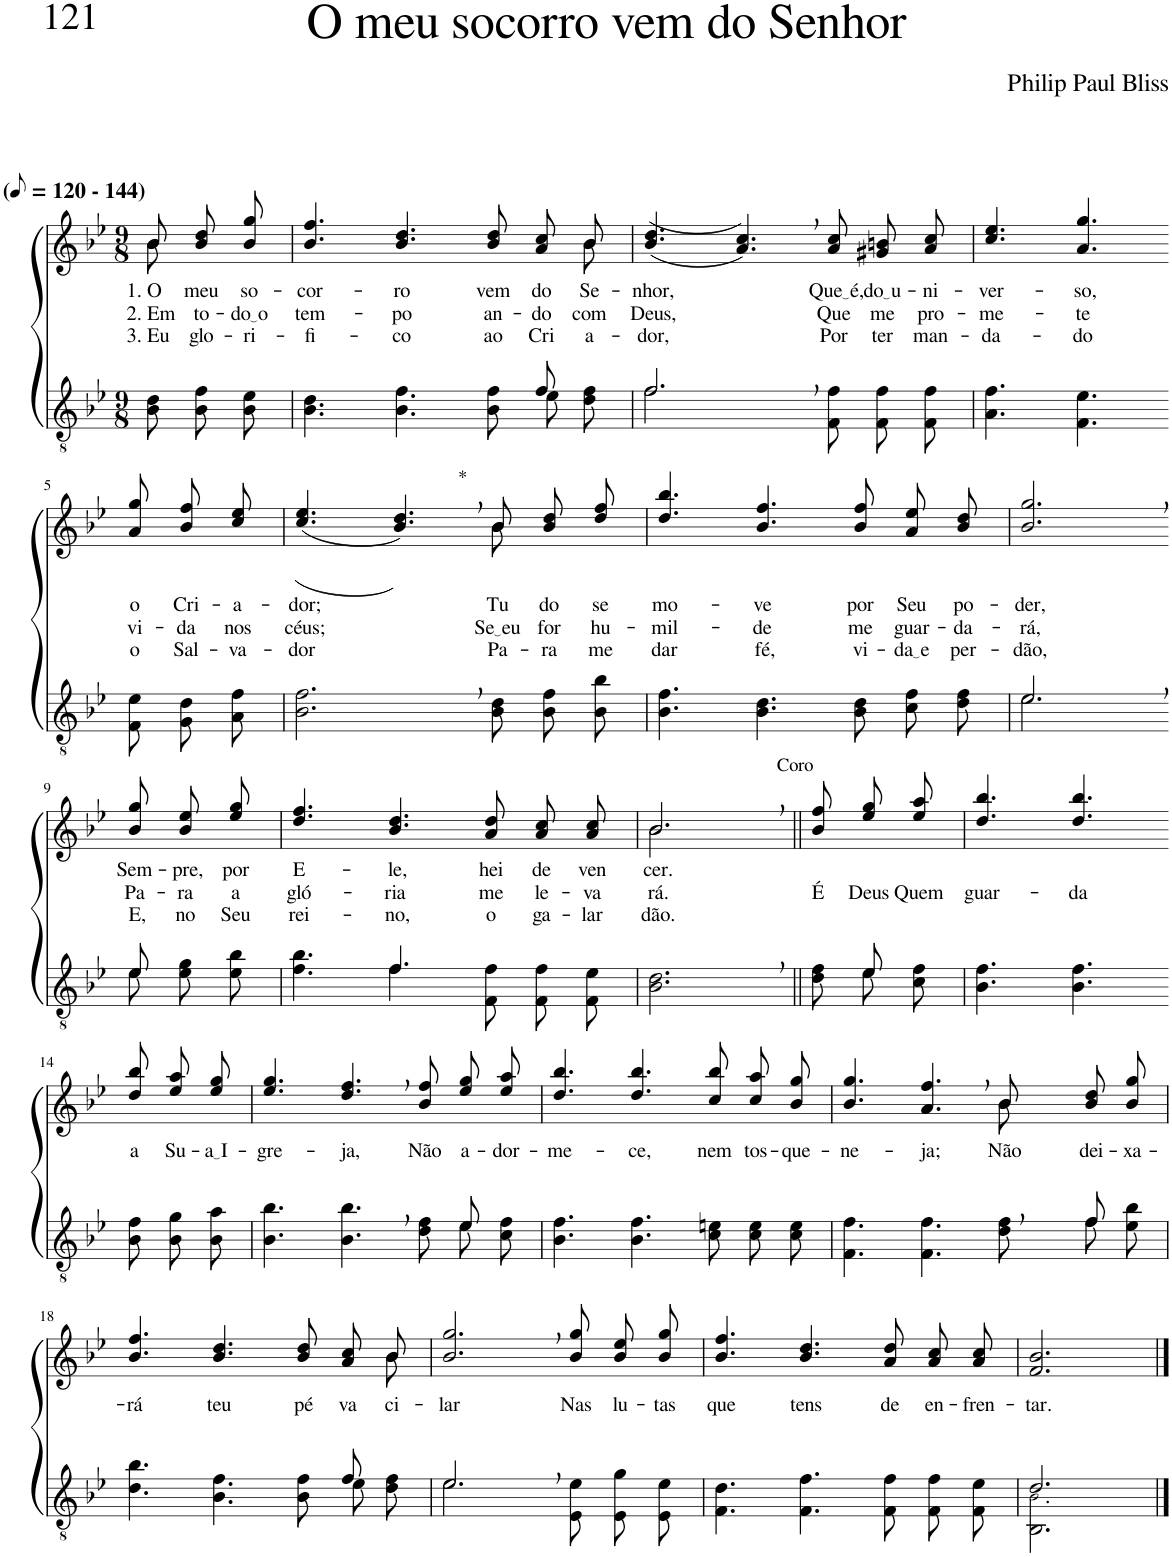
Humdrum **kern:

**kern	**kern	**text	**text	**text
*part2	*part1	*part1	*part1	*part1
*staff2	*staff1	*staff1	*staff1	*staff1
*I"Parte III e IV	*I"Parte I e II	*	*	*
*clefGv2	*clefG2	*	*	*
*Trd4c7	*Trd4c7	*	*	*
*k[b-e-]	*k[b-e-]	*	*	*
*M9/8	*M9/8	*	*	*
*MM60	*MM60	*	*	*
=1	=1	=1	=1	=1
*	*^	*	*	*
!	!LO:TX:a:B:t=(	!	!	!	!
!	!LO:TX:a:B:t=- 144)	!	!	!	!
!	!	!	!LO:LY:b	!LO:LY:b	!LO:LY:b
8B-\ 8d\L	8b-\L	8b-\	1. O	2. Em	3. Eu
!	!	!	!LO:LY:b	!LO:LY:b	!LO:LY:b
8B-\ 8f\	8b-\ 8dd\	4ryy	meu	to-	glo-
!	!	!	!LO:LY:b	!LO:LY:b	!LO:LY:b
8B-\ 8e-\J	8b-\ 8gg\J	.	so-	do o	-ri-
=2	=2	=2	=2	=2	=2
*^	*	*	*	*	*
!	!	!	!	!LO:LY:b	!LO:LY:b	!LO:LY:b
2..ryy	4.B-\ 4.d\	4.b-/ 4.ff/	1ryy	-cor-	tem-	-fi-
!	!	!	!	!LO:LY:b	!LO:LY:b	!LO:LY:b
.	4.B-\ 4.f\	4.b-/ 4.dd/	.	-ro	-po	-co
!	!	!	!	!LO:LY:b	!LO:LY:b	!LO:LY:b
.	8B-\ 8f\L	8b-\ 8dd\L	.	vem	an-	ao
!	!	!	!	!LO:LY:b	!LO:LY:b	!LO:LY:b
8f/	8e-\	8a\ 8cc\	.	do	-do	Cri-
!	!	!	!	!LO:LY:b	!LO:LY:b	!LO:LY:b
8ryy	8d\ 8f\J	8b-\J	8b-\	Se-	com	-a-
=3	=3	=3	=3	=3	=3	=3
!	!	!	!	!LO:LY:b	!LO:LY:b	!LO:LY:b
*	*	*v	*v	*	*	*
2.f,/	2.f\	((4.b-/ 4.dd/	-nhor,	Deus,	-dor,
.	.	4.a/, 4.cc/,))	.	.	.
!	!	!	!LO:LY:b	!LO:LY:b	!LO:LY:b
4.ryy	8F\ 8f\L	8a\ 8cc\L	Que é,	Que	Por
!	!	!	!LO:LY:b	!LO:LY:b	!LO:LY:b
.	8F\ 8f\	8g#X\ 8bn\	do u	me	ter
!	!	!	!LO:LY:b	!LO:LY:b	!LO:LY:b
.	8F\ 8f\J	8a\ 8cc\J	-ni-	pro-	man-
=4	=4	=4	=4	=4	=4
!	!	!	!LO:LY:b	!LO:LY:b	!LO:LY:b
*v	*v	*	*	*	*
4.A\ 4.f\	4.cc/ 4.ee-/	-ver-	-me-	-da-
!	!	!LO:LY:b	!LO:LY:b	!LO:LY:b
4.F\ 4.e-\	4.a/ 4.gg/	-so,	-te	-do
!!LO:LB:g=z
=5-	=5-	=5-	=5-	=5-
!	!	!LO:LY:b	!LO:LY:b	!LO:LY:b
8F\ 8e-\L	8a\ 8gg\L	o	vi-	o
!	!	!LO:LY:b	!LO:LY:b	!LO:LY:b
8G\ 8d\	8b-\ 8ff\	Cri-	-da	Sal-
!	!	!LO:LY:b	!LO:LY:b	!LO:LY:b
8A\ 8f\J	8cc\ 8ee-\J	-a-	nos	-va-
=6	=6	=6	=6	=6
!	!	!LO:LY:b	!LO:LY:b	!LO:LY:b
*	*^	*	*	*
2.B-\, 2.f\,	((4.cc/ 4.ee-/	2.ryy	-dor;	céus;	-dor
!	!LO:TX:a:t=*	!	!	!	!
.	4.b-/, 4.dd/,))	.	.	.	.
!	!	!	!	!	!LO:LY:b
!	!	!	!LO:LY:b	!LO:LY:b	!
8B-\ 8d\L	8b-\L	8b-\	Tu-	Se eu	Pa-
!	!	!	!LO:LY:b	!LO:LY:b	!LO:LY:b
8B-\ 8f\	8b-\ 8dd\	4ryy	-do	for	-ra
!	!	!	!LO:LY:b	!LO:LY:b	!LO:LY:b
8B-\ 8b-\J	8dd\ 8ff\J	.	se	hu-	me
*	*v	*v	*	*	*
=7	=7	=7	=7	=7
!	!	!LO:LY:b	!LO:LY:b	!LO:LY:b
4.B-\ 4.f\	4.dd/ 4.bb-/	mo-	-mil-	dar
!	!	!LO:LY:b	!LO:LY:b	!LO:LY:b
4.B-\ 4.d\	4.b-/ 4.ff/	-ve	-de	fé,
!	!	!LO:LY:b	!LO:LY:b	!LO:LY:b
8B-\ 8d\L	8b-\ 8ff\L	por	me	vi-
!	!	!LO:LY:b	!LO:LY:b	!LO:LY:b
8c\ 8f\	8a\ 8ee-\	Seu	guar-	da e
!	!	!LO:LY:b	!LO:LY:b	!LO:LY:b
8d\ 8f\J	8b-\ 8dd\J	po-	-da-	per-
=8	=8	=8	=8	=8
*^	*	*	*	*
!	!	!	!LO:LY:b	!LO:LY:b	!LO:LY:b
2.e-,/	2.e-\	2.b-/, 2.gg/,	-der,	-rá,	-dão,
!!LO:LB:g=z
=9-	=9-	=9-	=9-	=9-	=9-
!	!	!	!LO:LY:b	!LO:LY:b	!LO:LY:b
8e-\L	8e-/	8b-\ 8gg\L	Sem-	Pa-	E,
!	!	!	!LO:LY:b	!LO:LY:b	!LO:LY:b
8e-\ 8g\	4ryy	8b-\ 8ee-\	-pre,	-ra	no
!	!	!	!LO:LY:b	!LO:LY:b	!LO:LY:b
8e-\ 8b-\J	.	8ee-\ 8gg\J	por	a	Seu
=10	=10	=10	=10	=10	=10
!	!	!	!LO:LY:b	!LO:LY:b	!LO:LY:b
4.ryy	4.f\ 4.b-\	4.dd/ 4.ff/	E-	gló-	rei-
!	!	!	!LO:LY:b	!LO:LY:b	!LO:LY:b
4.f/	4.f\	4.b-/ 4.dd/	-le,	-ria	-no,
!	!	!	!LO:LY:b	!LO:LY:b	!LO:LY:b
4.ryy	8F\ 8f\L	8a\ 8dd\L	hei	me	o
!	!	!	!LO:LY:b	!LO:LY:b	!LO:LY:b
.	8F\ 8f\	8a\ 8cc\	de	le-	ga-
!	!	!	!LO:LY:b	!LO:LY:b	!LO:LY:b
.	8F\ 8e-\J	8a\ 8cc\J	ven-	-va-	-lar-
=11	=11	=11	=11	=11	=11
*	*	*^	*	*	*
!	!	!LO:TX:a:t=Coro	!	!	!	!
!	!	!	!	!LO:LY:b	!LO:LY:b	!LO:LY:b
*v	*v	*	*	*	*	*
2.B-\, 2.d\,	2.b-,/	2.b-\	-cer.	-rá.	-dão.
=12||	=12||	=12||	=12||	=12||	=12||
*^	*	*	*	*	*
!	!	!	!	!	!LO:LY:b	!
*	*	*v	*v	*	*	*
8ryy	8d\ 8f\L	8b-\ 8ff\L	.	É	.
!	!	!	!	!LO:LY:b	!
8e-/	8e-\	8ee-\ 8gg\	.	Deus	.
!	!	!	!	!LO:LY:b	!
8ryy	8c\ 8f\J	8ee-\ 8aa\J	.	Quem	.
=13	=13	=13	=13	=13	=13
!	!	!	!	!LO:LY:b	!
*v	*v	*	*	*	*
4.B-\ 4.f\	4.dd/ 4.bb-/	.	guar-	.
!	!	!	!LO:LY:b	!
4.B-\ 4.f\	4.dd/ 4.bb-/	.	-da	.
!!LO:LB:g=z
=14-	=14-	=14-	=14-	=14-
!	!	!LO:LY:b	!	!
8B-\ 8f\L	8dd\ 8bb-\L	a	.	.
!	!	!LO:LY:b	!	!
8B-\ 8g\	8ee-\ 8aa\	Su-	.	.
!	!	!LO:LY:b	!	!
8B-\ 8a\J	8ee-\ 8gg\J	a I	.	.
=15	=15	=15	=15	=15
*^	*	*	*	*
!	!	!	!LO:LY:b	!	!
4.B-\ 4.b-\	2..ryy	4.ee-/ 4.gg/	-gre-	.	.
!	!	!	!LO:LY:b	!	!
4.B-\, 4.b-\,	.	4.dd/, 4.ff/,	-ja,	.	.
!	!	!	!LO:LY:b	!	!
8d\ 8f\L	.	8b-\ 8ff\L	Não	.	.
!	!	!	!LO:LY:b	!	!
8e-\	8e-/	8ee-\ 8gg\	a-	.	.
!	!	!	!LO:LY:b	!	!
8c\ 8f\J	8ryy	8ee-\ 8aa\J	-dor-	.	.
=16	=16	=16	=16	=16	=16
!	!	!	!LO:LY:b	!	!
*v	*v	*	*	*	*
4.B-\ 4.f\	4.dd/ 4.bb-/	-me-	.	.
!	!	!LO:LY:b	!	!
4.B-\ 4.f\	4.dd/ 4.bb-/	-ce,	.	.
!	!	!LO:LY:b	!	!
8c\ 8en\L	8cc\ 8bb-\L	nem	.	.
!	!	!LO:LY:b	!	!
8c\ 8e\	8cc\ 8aa\	tos-	.	.
!	!	!LO:LY:b	!	!
8c\ 8e\J	8b-\ 8gg\J	-que-	.	.
=17	=17	=17	=17	=17
*^	*	*	*	*
!	!	!	!LO:LY:b	!	!
*	*	*^	*	*	*
2..ryy	4.F\ 4.f\	4.b-/ 4.gg/	2.ryy	-ne-	.	.
!	!	!	!	!LO:LY:b	!	!
.	4.F\ 4.f\	4.a/, 4.ff/,	.	-ja;	.	.
!	!	!	!	!LO:LY:b	!	!
.	8d\ 8f\L	8b-\L	8b-\	-Não	.	.
!	!	!	!	!LO:LY:b	!	!
8f/	8f\	8b-\ 8dd\	4ryy	dei-	.	.
!	!	!	!	!LO:LY:b	!	!
8ryy	8e-\ 8b-\J	8b-\ 8gg\J	.	-xa-	.	.
!!LO:LB:g=z	!!
=18	=18	=18	=18	=18	=18	=18
!	!	!	!	!LO:LY:b	!	!
2..ryy	4.d\ 4.b-\	4.b-/ 4.ff/	1ryy	-rá	.	.
!	!	!	!	!LO:LY:b	!	!
.	4.B-\ 4.f\	4.b-/ 4.dd/	.	teu	.	.
!	!	!	!	!LO:LY:b	!	!
.	8B-\ 8f\L	8b-\ 8dd\L	.	pé	.	.
!	!	!	!	!LO:LY:b	!	!
8f/	8e-\	8a\ 8cc\	.	va-	.	.
!	!	!	!	!LO:LY:b	!	!
8ryy	8d\ 8f\J	8b-\J	8b-\	-ci-	.	.
=19	=19	=19	=19	=19	=19	=19
!	!	!	!	!LO:LY:b	!	!
*	*	*v	*v	*	*	*
2.e-,/	2.e-\	2.b-/, 2.gg/,	-lar	.	.
!	!	!	!LO:LY:b	!	!
4.ryy	8E-/ 8e-/L	8b-\ 8gg\L	Nas	.	.
!	!	!	!LO:LY:b	!	!
.	8E-/ 8g/	8b-\ 8ee-\	lu-	.	.
!	!	!	!LO:LY:b	!	!
.	8E-/ 8e-/J	8b-\ 8gg\J	-tas	.	.
=20	=20	=20	=20	=20	=20
!	!	!	!LO:LY:b	!	!
*v	*v	*	*	*	*
4.F\ 4.d\	4.b-/ 4.ff/	que	.	.
!	!	!LO:LY:b	!	!
4.F\ 4.f\	4.b-/ 4.dd/	tens	.	.
!	!	!LO:LY:b	!	!
8F\ 8f\L	8a\ 8dd\L	de	.	.
!	!	!LO:LY:b	!	!
8F\ 8f\	8a\ 8cc\	en-	.	.
!	!	!LO:LY:b	!	!
8F\ 8e-\J	8a\ 8cc\J	-fren-	.	.
=21	=21	=21	=21	=21
*^	*	*	*	*
!	!	!	!LO:LY:b	!	!
2.d/	2.BB-\ 2.B-!\	2.f/ 2.b-/	-tar.	.	.
*v	*v	*	*	*	*
==	==	==	==	==
*-	*-	*-	*-	*-
